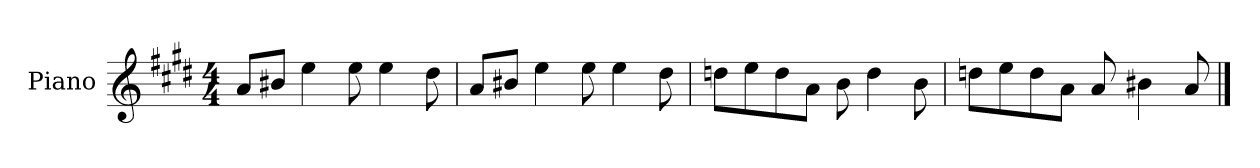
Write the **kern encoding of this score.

**kern
*part1
*staff1
*I"Piano
*I'P-no
*clefG2
*k[f#c#g#d#]
*M4/4
*MM90
=1
8a/L
8b#X/J
4ee\
8ee\
4ee\
8dd#\
=2
8a/L
8b#X/J
4ee\
8ee\
4ee\
8dd#\
=3
8ddn\L
8ee\
8dd\
8a\J
8b\
4dd\
8b\
=4
8ddn\L
8ee\
8dd\
8a\J
8a/
4b#X\
8a/
==
*-
